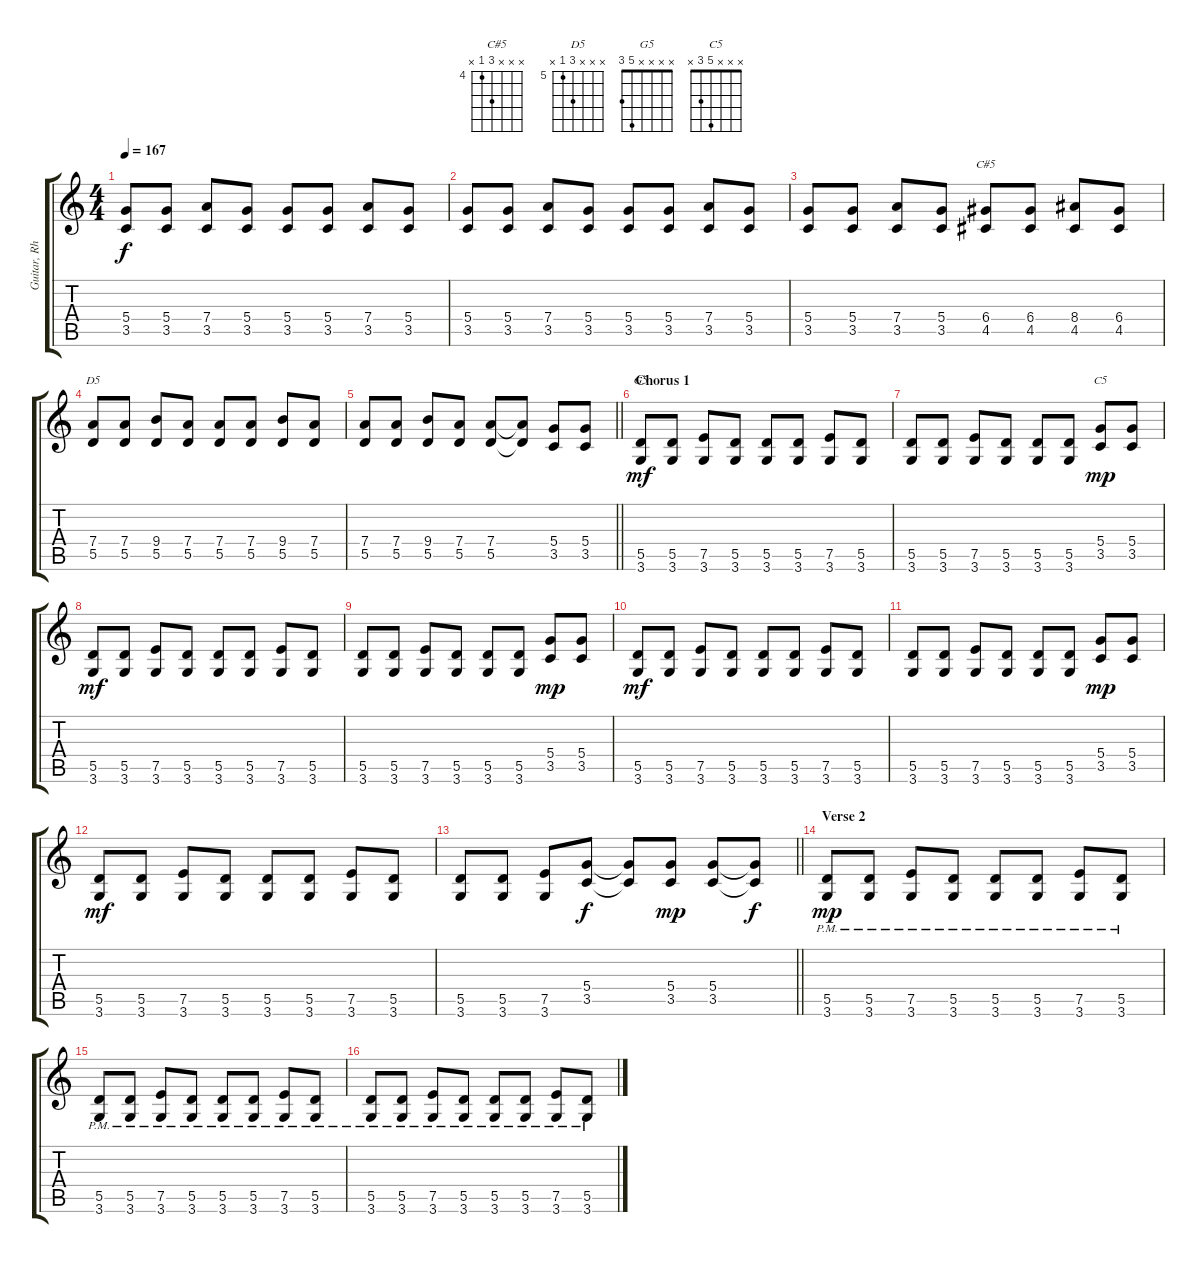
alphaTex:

\track ("Guitar, Rhythm" "Guitar, Rh") {instrument overdrivenguitar}
\staff {score tabs}
\tuning (E4 B3 G3 D3 A2 E2) {hide}
\chord ("C#5" x x x 6 4 x) {firstfret 4}
\chord ("D5" x x x 7 5 x) {firstfret 5}
\chord ("G5" x x x x 5 3)
\chord ("C5" x x x 5 3 x)
\ts (4 4)
\tempo 167
\clef g2
\ks aminor
(5.4 3.5).8{dy f} (5.4 3.5).8 (7.4 3.5).8 (5.4 3.5).8 (5.4 3.5).8 (5.4 3.5).8 (7.4 3.5).8 (5.4 3.5).8 |
(5.4 3.5).8 (5.4 3.5).8 (7.4 3.5).8 (5.4 3.5).8 (5.4 3.5).8 (5.4 3.5).8 (7.4 3.5).8 (5.4 3.5).8 |
(5.4 3.5).8 (5.4 3.5).8 (7.4 3.5).8 (5.4 3.5).8 (6.4 4.5).8{ch "C#5"} (6.4 4.5).8 (8.4 4.5).8 (6.4 4.5).8 |
(7.4 5.5).8{ch "D5"} (7.4 5.5).8 (9.4 5.5).8 (7.4 5.5).8 (7.4 5.5).8 (7.4 5.5).8 (9.4 5.5).8 (7.4 5.5).8 |
\barLineRight lightlight
(7.4 5.5).8 (7.4 5.5).8 (9.4 5.5).8 (7.4 5.5).8 (7.4 5.5).8 (7.4{t} 5.5{t}).8 (5.4 3.5).8 (5.4 3.5).8 |
\section ("" "Chorus 1")
(5.5 3.6).8{ch "G5" dy mf} (5.5 3.6).8 (7.5 3.6).8 (5.5 3.6).8 (5.5 3.6).8 (5.5 3.6).8 (7.5 3.6).8 (5.5 3.6).8 |
(5.5 3.6).8 (5.5 3.6).8 (7.5 3.6).8 (5.5 3.6).8 (5.5 3.6).8 (5.5 3.6).8 (5.4 3.5).8{ch "C5" dy mp} (5.4 3.5).8 |
(5.5 3.6).8{dy mf} (5.5 3.6).8 (7.5 3.6).8 (5.5 3.6).8 (5.5 3.6).8 (5.5 3.6).8 (7.5 3.6).8 (5.5 3.6).8 |
(5.5 3.6).8 (5.5 3.6).8 (7.5 3.6).8 (5.5 3.6).8 (5.5 3.6).8 (5.5 3.6).8 (5.4 3.5).8{dy mp} (5.4 3.5).8 |
(5.5 3.6).8{dy mf} (5.5 3.6).8 (7.5 3.6).8 (5.5 3.6).8 (5.5 3.6).8 (5.5 3.6).8 (7.5 3.6).8 (5.5 3.6).8 |
(5.5 3.6).8 (5.5 3.6).8 (7.5 3.6).8 (5.5 3.6).8 (5.5 3.6).8 (5.5 3.6).8 (5.4 3.5).8{dy mp} (5.4 3.5).8 |
(5.5 3.6).8{dy mf} (5.5 3.6).8 (7.5 3.6).8 (5.5 3.6).8 (5.5 3.6).8 (5.5 3.6).8 (7.5 3.6).8 (5.5 3.6).8 |
\barLineRight lightlight
(5.5 3.6).8 (5.5 3.6).8 (7.5 3.6).8 (5.4 3.5).8{dy f} (5.4{t} 3.5{t}).8 (5.4 3.5).8{dy mp} (5.4 3.5).8 (5.4{t} 3.5{t}).8{dy f} |
\section ("" "Verse 2")
(5.5{pm} 3.6{pm}).8{dy mp} (5.5{pm} 3.6{pm}).8 (7.5{pm} 3.6{pm}).8 (5.5{pm} 3.6{pm}).8 (5.5{pm} 3.6{pm}).8 (5.5{pm} 3.6{pm}).8 (7.5{pm} 3.6{pm}).8 (5.5{pm} 3.6{pm}).8 |
(5.5{pm} 3.6{pm}).8 (5.5{pm} 3.6{pm}).8 (7.5{pm} 3.6{pm}).8 (5.5{pm} 3.6{pm}).8 (5.5{pm} 3.6{pm}).8 (5.5{pm} 3.6{pm}).8 (7.5{pm} 3.6{pm}).8 (5.5{pm} 3.6{pm}).8 |
(5.5{pm} 3.6{pm}).8 (5.5{pm} 3.6{pm}).8 (7.5{pm} 3.6{pm}).8 (5.5{pm} 3.6{pm}).8 (5.5{pm} 3.6{pm}).8 (5.5{pm} 3.6{pm}).8 (7.5{pm} 3.6{pm}).8 (5.5{pm} 3.6{pm}).8
